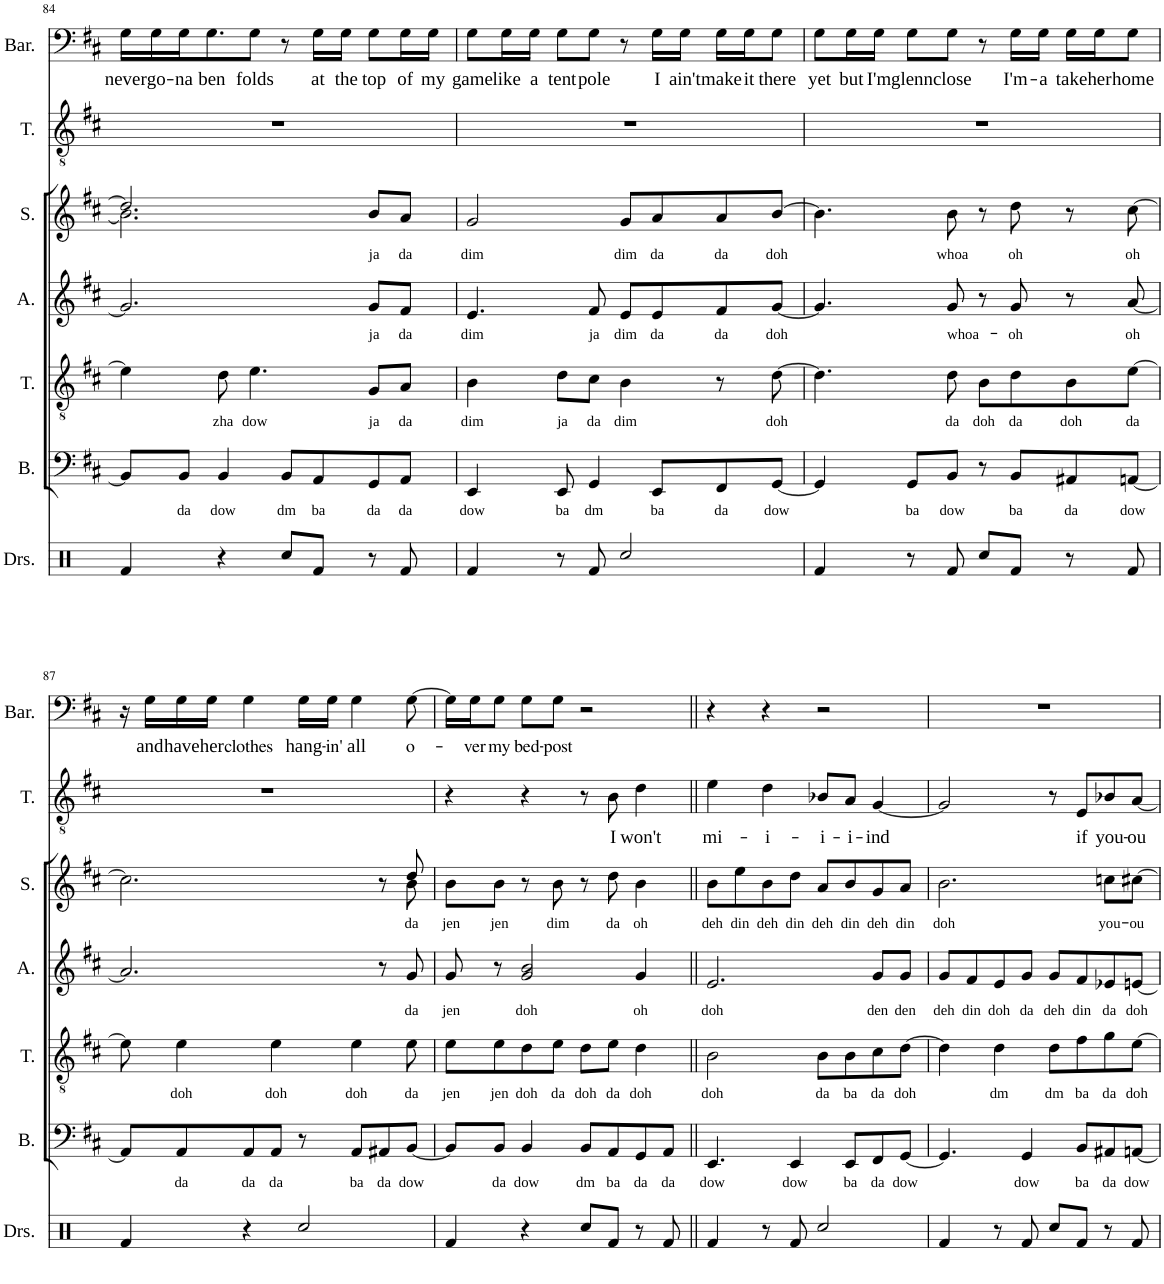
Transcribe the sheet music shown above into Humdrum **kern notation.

**kern	**kern	**text	**kern	**text	**kern	**text	**kern	**text	**kern	**text	**kern	**text
*part7	*part6	*part6	*part5	*part5	*part4	*part4	*part3	*part3	*part2	*part2	*part1	*part1
*staff7	*staff6	*staff6	*staff5	*staff5	*staff4	*staff4	*staff3	*staff3	*staff2	*staff2	*staff1	*staff1
*I"Drumset	*I"Bass	*	*I"Tenor	*	*I"Alto	*	*I"Soprano	*	*I"Tenor	*	*I"Baritone	*
*I'Drs.	*I'B.	*	*I'T.	*	*I'A.	*	*I'S.	*	*I'T.	*	*I'Bar.	*
!!LO:PB:g=z
*clefX	*clefF4	*	*clefGv2	*	*clefG2	*	*clefG2	*	*clefGv2	*	*clefF4	*
*k[]	*k[f#c#]	*	*k[f#c#]	*	*k[f#c#]	*	*k[f#c#]	*	*k[f#c#]	*	*k[f#c#]	*
*M4/4	*M4/4	*	*M4/4	*	*M4/4	*	*M4/4	*	*M4/4	*	*M4/4	*
=84	=84	=84	=84	=84	=84	=84	=84	=84	=84	=84	=84	=84
*	*	*	*	*	*	*	*^	*	*	*	*	*
!	!	!	!	!	!	!	!	!	!	!	!	!	!LO:LY:b
4Rf/	8BB/L]	.	4e\]	.	2.g/]	.	2.b\]	2.dd/]	.	1r	.	16G\LL	never
!	!	!	!	!	!	!	!	!	!	!	!	!	!LO:LY:b
.	.	.	.	.	.	.	.	.	.	.	.	16G\	go-
!	!	!LO:LY:b	!	!	!	!	!	!	!	!	!	!	!LO:LY:b
.	8BB/J	da	.	.	.	.	.	.	.	.	.	16G\J	-na
!	!	!	!	!	!	!	!	!	!	!	!	!	!LO:LY:b
.	.	.	.	.	.	.	.	.	.	.	.	8.G\	ben
!	!	!LO:LY:b	!	!LO:LY:b	!	!	!	!	!	!	!	!	!
4r	4BB/	dow	8d\	zha	.	.	.	.	.	.	.	.	.
!	!	!	!	!LO:LY:b	!	!	!	!	!	!	!	!	!LO:LY:b
.	.	.	4.e\	dow	.	.	.	.	.	.	.	8G\J	folds
!	!	!LO:LY:b	!	!	!	!	!	!	!	!	!	!	!
8Rcc/L	8BB/L	dm	.	.	.	.	.	.	.	.	.	8r	.
!	!	!LO:LY:b	!	!	!	!	!	!	!	!	!	!	!LO:LY:b
8Rf/J	8AA/	ba	.	.	.	.	.	.	.	.	.	16G\LL	at
!	!	!	!	!	!	!	!	!	!	!	!	!	!LO:LY:b
.	.	.	.	.	.	.	.	.	.	.	.	16G\JJ	the
!	!	!LO:LY:b	!	!LO:LY:b	!	!LO:LY:b	!	!	!LO:LY:b	!	!	!	!LO:LY:b
8r	8GG/	da	8G/L	ja	8g/L	ja	8b/L	4ryy	ja	.	.	8G\L	top
!	!	!LO:LY:b	!	!LO:LY:b	!	!LO:LY:b	!	!	!LO:LY:b	!	!	!	!LO:LY:b
8Rf/	8AA/J	da	8A/J	da	8f#/J	da	8a/J	.	da	.	.	16G\L	of
!	!	!	!	!	!	!	!	!	!	!	!	!	!LO:LY:b
.	.	.	.	.	.	.	.	.	.	.	.	16G\JJ	my
*	*	*	*	*	*	*	*v	*v	*	*	*	*	*
=85	=85	=85	=85	=85	=85	=85	=85	=85	=85	=85	=85	=85
!	!	!LO:LY:b	!	!LO:LY:b	!	!LO:LY:b	!	!LO:LY:b	!	!	!	!LO:LY:b
4Rf/	4EE/	dow	4B\	dim	4.e/	dim	2g/	dim	1r	.	8G\L	game
!	!	!	!	!	!	!	!	!	!	!	!	!LO:LY:b
.	.	.	.	.	.	.	.	.	.	.	16G\L	like
!	!	!	!	!	!	!	!	!	!	!	!	!LO:LY:b
.	.	.	.	.	.	.	.	.	.	.	16G\JJ	a
!	!	!LO:LY:b	!	!LO:LY:b	!	!	!	!	!	!	!	!LO:LY:b
8r	8EE/	ba	8d\L	ja	.	.	.	.	.	.	8G\L	tent
!	!	!LO:LY:b	!	!LO:LY:b	!	!LO:LY:b	!	!	!	!	!	!LO:LY:b
8Rf/	4GG/	dm	8c#\J	da	8f#/	ja	.	.	.	.	8G\J	pole
!	!	!	!	!LO:LY:b	!	!LO:LY:b	!	!LO:LY:b	!	!	!	!
2Rcc/	.	.	4B\	dim	8e/L	dim	8g/L	dim	.	.	8r	.
!	!	!LO:LY:b	!	!	!	!LO:LY:b	!	!LO:LY:b	!	!	!	!LO:LY:b
.	8EE/L	ba	.	.	8e/	da	8a/	da	.	.	16G\LL	I
!	!	!	!	!	!	!	!	!	!	!	!	!LO:LY:b
.	.	.	.	.	.	.	.	.	.	.	16G\JJ	ain't
!	!	!LO:LY:b	!	!	!	!LO:LY:b	!	!LO:LY:b	!	!	!	!LO:LY:b
.	8FF#/	da	8r	.	8f#/	da	8a/	da	.	.	16G\LL	make
!	!	!	!	!	!	!	!	!	!	!	!	!LO:LY:b
.	.	.	.	.	.	.	.	.	.	.	16G\J	it
!	!	!LO:LY:b	!	!LO:LY:b	!	!LO:LY:b	!	!LO:LY:b	!	!	!	!LO:LY:b
.	[8GG/J	dow	[8d\	doh	[8g/J	doh	[8b/J	doh	.	.	8G\J	there
=86	=86	=86	=86	=86	=86	=86	=86	=86	=86	=86	=86	=86
!	!	!	!	!	!	!	!	!	!	!	!	!LO:LY:b
4Rf/	4GG/]	.	4.d\]	.	4.g/]	.	4.b\]	.	1r	.	8G\L	yet
!	!	!	!	!	!	!	!	!	!	!	!	!LO:LY:b
.	.	.	.	.	.	.	.	.	.	.	16G\L	but
!	!	!	!	!	!	!	!	!	!	!	!	!LO:LY:b
.	.	.	.	.	.	.	.	.	.	.	16G\JJ	I'm
!	!	!LO:LY:b	!	!	!	!	!	!	!	!	!	!LO:LY:b
8r	8GG/L	ba	.	.	.	.	.	.	.	.	8G\L	glenn
!	!	!LO:LY:b	!	!LO:LY:b	!	!LO:LY:b	!	!LO:LY:b	!	!	!	!LO:LY:b
8Rf/	8BB/J	dow	8d\	da	8g/	whoa-	8b\	whoa	.	.	8G\J	close
!	!	!	!	!LO:LY:b	!	!	!	!	!	!	!	!
8Rcc/L	8r	.	8B\L	doh	8r	.	8r	.	.	.	8r	.
!	!	!LO:LY:b	!	!LO:LY:b	!	!LO:LY:b	!	!LO:LY:b	!	!	!	!LO:LY:b
8Rf/J	8BB/L	ba	8d\	da	8g/	-oh	8dd\	oh	.	.	16G\LL	I'm-
!	!	!	!	!	!	!	!	!	!	!	!	!LO:LY:b
.	.	.	.	.	.	.	.	.	.	.	16G\JJ	-a
!	!	!LO:LY:b	!	!LO:LY:b	!	!	!	!	!	!	!	!LO:LY:b
8r	8AA#X/	da	8B\	doh	8r	.	8r	.	.	.	16G\LL	take
!	!	!	!	!	!	!	!	!	!	!	!	!LO:LY:b
.	.	.	.	.	.	.	.	.	.	.	16G\J	her
!	!	!LO:LY:b	!	!LO:LY:b	!	!LO:LY:b	!	!LO:LY:b	!	!	!	!LO:LY:b
8Rf/	[8AAn/J	dow	[8e\J	da	[8a/	oh	[8cc#\	oh	.	.	8G\J	home
!!LO:LB:g=z
=87	=87	=87	=87	=87	=87	=87	=87	=87	=87	=87	=87	=87
*	*	*	*	*	*	*	*^	*	*	*	*	*
4Rf/	8AA/L]	.	8e\]	.	2.a/]	.	2.cc#\]	2..ryy	.	1r	.	16r	.
!	!	!	!	!	!	!	!	!	!	!	!	!	!LO:LY:b
.	.	.	.	.	.	.	.	.	.	.	.	16G\LL	and
!	!	!LO:LY:b	!	!LO:LY:b	!	!	!	!	!	!	!	!	!LO:LY:b
.	8AA/	da	4e\	doh	.	.	.	.	.	.	.	16G\	have
!	!	!	!	!	!	!	!	!	!	!	!	!	!LO:LY:b
.	.	.	.	.	.	.	.	.	.	.	.	16G\JJ	her
!	!	!LO:LY:b	!	!	!	!	!	!	!	!	!	!	!LO:LY:b
4r	8AA/	da	.	.	.	.	.	.	.	.	.	4G\	clothes
!	!	!LO:LY:b	!	!LO:LY:b	!	!	!	!	!	!	!	!	!
.	8AA/J	da	4e\	doh	.	.	.	.	.	.	.	.	.
!	!	!	!	!	!	!	!	!	!	!	!	!	!LO:LY:b
2Rcc/	8r	.	.	.	.	.	.	.	.	.	.	16G\LL	hang-
!	!	!	!	!	!	!	!	!	!	!	!	!	!LO:LY:b
.	.	.	.	.	.	.	.	.	.	.	.	16G\JJ	-in'
!	!	!LO:LY:b	!	!LO:LY:b	!	!	!	!	!	!	!	!	!LO:LY:b
.	8AA/L	ba	4e\	doh	.	.	.	.	.	.	.	4G\	all
!	!	!LO:LY:b	!	!	!	!	!	!	!	!	!	!	!
.	8AA#X/	da	.	.	8r	.	8r	.	.	.	.	.	.
!	!	!LO:LY:b	!	!LO:LY:b	!	!LO:LY:b	!	!	!LO:LY:b	!	!	!	!LO:LY:b
.	[8BB/J	dow	8e\	da	8g/	da	8b\	8dd/	da	.	.	[8G\	o-
=88	=88	=88	=88	=88	=88	=88	=88	=88	=88	=88	=88	=88	=88
!	!	!	!	!LO:LY:b	!	!LO:LY:b	!	!	!LO:LY:b	!	!	!	!
*	*	*	*	*	*	*	*v	*v	*	*	*	*	*
4Rf/	8BB/L]	.	8e\L	jen	8g/	jen	8b\L	jen	4r	.	16G\LL]	.
!	!	!	!	!	!	!	!	!	!	!	!	!LO:LY:b
.	.	.	.	.	.	.	.	.	.	.	16G\J	ver
!	!	!LO:LY:b	!	!LO:LY:b	!	!	!	!LO:LY:b	!	!	!	!LO:LY:b
.	8BB/J	da	8e\	jen	8r	.	8b\J	jen	.	.	8G\J	my
!	!	!LO:LY:b	!	!LO:LY:b	!	!LO:LY:b	!	!	!	!	!	!LO:LY:b
4r	4BB/	dow	8d\	doh	2g/ 2b/	doh	8r	.	4r	.	8G\L	bed-
!	!	!	!	!LO:LY:b	!	!	!	!LO:LY:b	!	!	!	!LO:LY:b
.	.	.	8e\J	da	.	.	8b\	dim	.	.	8G\J	-post
!	!	!LO:LY:b	!	!LO:LY:b	!	!	!	!	!	!	!	!
8Rcc/L	8BB/L	dm	8d\L	doh	.	.	8r	.	8r	.	2r	.
!	!	!LO:LY:b	!	!LO:LY:b	!	!	!	!LO:LY:b	!	!LO:LY:b	!	!
8Rf/J	8AA/	ba	8e\J	da	.	.	8dd\	da	8B\	I	.	.
!	!	!LO:LY:b	!	!LO:LY:b	!	!LO:LY:b	!	!LO:LY:b	!	!LO:LY:b	!	!
8r	8GG/	da	4d\	doh	4g/	oh	4b\	oh	4d\	won't	.	.
!	!	!LO:LY:b	!	!	!	!	!	!	!	!	!	!
8Rf/	8AA/J	da	.	.	.	.	.	.	.	.	.	.
=89||	=89||	=89||	=89||	=89||	=89||	=89||	=89||	=89||	=89||	=89||	=89||	=89||
!	!	!LO:LY:b	!	!LO:LY:b	!	!LO:LY:b	!	!LO:LY:b	!	!LO:LY:b	!	!
4Rf/	4.EE/	dow	2B\	doh	2.e/	doh	8b\L	deh	4e\	mi-	4r	.
!	!	!	!	!	!	!	!	!LO:LY:b	!	!	!	!
.	.	.	.	.	.	.	8ee\	din	.	.	.	.
!	!	!	!	!	!	!	!	!LO:LY:b	!	!LO:LY:b	!	!
8r	.	.	.	.	.	.	8b\	deh	4d\	-i-	4r	.
!	!	!LO:LY:b	!	!	!	!	!	!LO:LY:b	!	!	!	!
8Rf/	4EE/	dow	.	.	.	.	8dd\J	din	.	.	.	.
!	!	!	!	!LO:LY:b	!	!	!	!LO:LY:b	!	!LO:LY:b	!	!
2Rcc/	.	.	8B\L	da	.	.	8a/L	deh	8B-X/L	-i-	2r	.
!	!	!LO:LY:b	!	!LO:LY:b	!	!	!	!LO:LY:b	!	!LO:LY:b	!	!
.	8EE/L	ba	8B\	ba	.	.	8b/	din	8A/J	-i-	.	.
!	!	!LO:LY:b	!	!LO:LY:b	!	!LO:LY:b	!	!LO:LY:b	!	!LO:LY:b	!	!
.	8FF#/	da	8c#\	da	8g/L	den	8g/	deh	[4G/	-ind	.	.
!	!	!LO:LY:b	!	!LO:LY:b	!	!LO:LY:b	!	!LO:LY:b	!	!	!	!
.	[8GG/J	dow	[8d\J	doh	8g/J	den	8a/J	din	.	.	.	.
=90	=90	=90	=90	=90	=90	=90	=90	=90	=90	=90	=90	=90
!	!	!	!	!	!	!LO:LY:b	!	!LO:LY:b	!	!	!	!
4Rf/	4.GG/]	.	4d\]	.	8g/L	deh	2.b\	doh	2G/]	.	1r	.
!	!	!	!	!	!	!LO:LY:b	!	!	!	!	!	!
.	.	.	.	.	8f#/	din	.	.	.	.	.	.
!	!	!	!	!LO:LY:b	!	!LO:LY:b	!	!	!	!	!	!
8r	.	.	4d\	dm	8e/	doh	.	.	.	.	.	.
!	!	!LO:LY:b	!	!	!	!LO:LY:b	!	!	!	!	!	!
8Rf/	4GG/	dow	.	.	8g/J	da	.	.	.	.	.	.
!	!	!	!	!LO:LY:b	!	!LO:LY:b	!	!	!	!	!	!
8Rcc/L	.	.	8d\L	dm	8g/L	deh	.	.	8r	.	.	.
!	!	!LO:LY:b	!	!LO:LY:b	!	!LO:LY:b	!	!	!	!LO:LY:b	!	!
8Rf/J	8BB/L	ba	8f#\	ba	8f#/	din	.	.	8E/L	if	.	.
!	!	!LO:LY:b	!	!LO:LY:b	!	!LO:LY:b	!	!LO:LY:b	!	!LO:LY:b	!	!
8r	8AA#X/	da	8g\	da	8e-X/	da	8ccn\L	you-	8B-X/	you-	.	.
!	!	!LO:LY:b	!	!LO:LY:b	!	!LO:LY:b	!	!LO:LY:b	!	!LO:LY:b	!	!
8Rf/	[8AAn/J	dow	[8e\J	doh	[8en/J	doh	[8cc#X\J	-ou	[8A/J	-ou	.	.
=	=	=	=	=	=	=	=	=	=	=	=	=
*-	*-	*-	*-	*-	*-	*-	*-	*-	*-	*-	*-	*-
